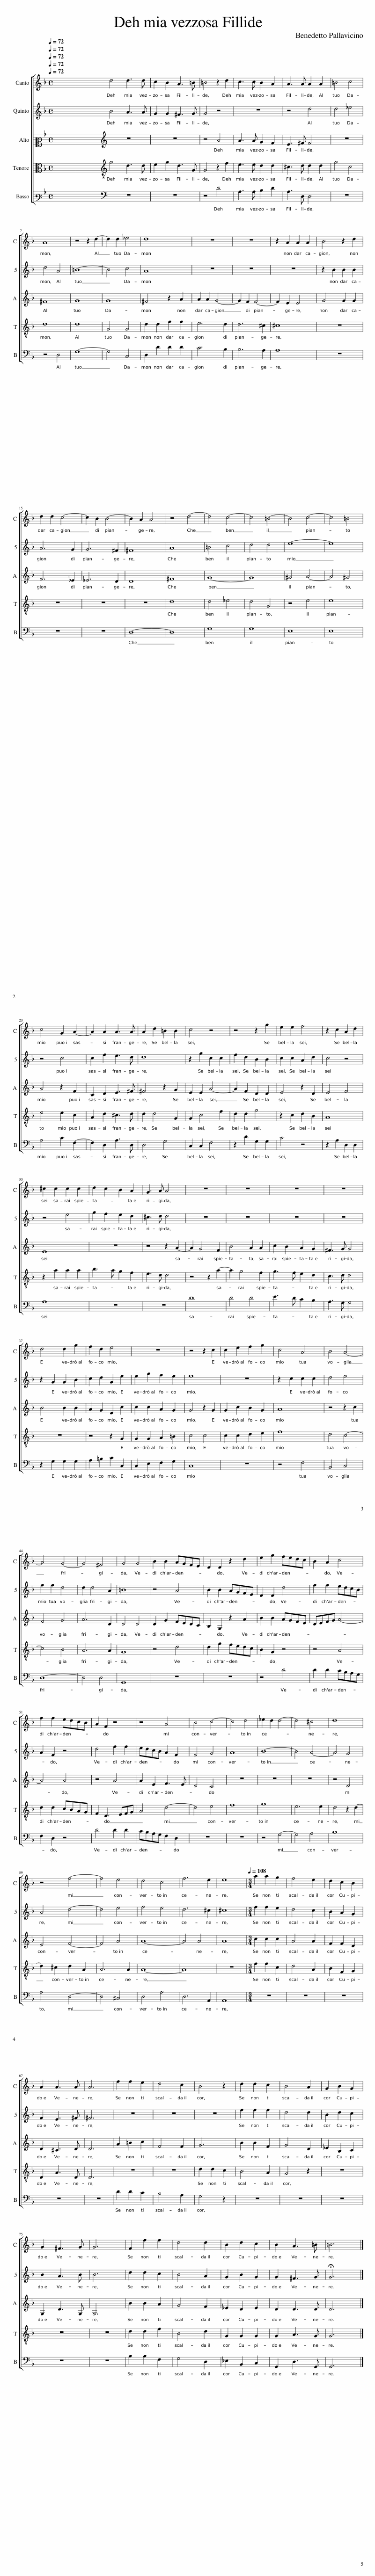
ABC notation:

X:1
%%score [ 1 2 3 4 5 ]
L:1/8
Q:1/4=72
M:4/4
I:linebreak $
K:F
V:1 treble
V:2 treble
V:3 alto2
V:4 alto
V:5 bass3
V:1
 x8 | x8 | d4 d3 d | c2 B2 A3 =B | =B4 z2 d2 | %5
 c3 c B2 A2 | A3 A A2 A2 | =B4 c4 |$ A8 | z4 z2 d2- | %10
 d2 d2 _e4 | d8 | z8 | z8 | z2 A2 A2 A2 | %15
 B4 z2 d2 |$ d2 d2 c4- | c2 B2 B4- | B2 A2 A4 | z4 d4- | %20
 d4 c4- | c4 =B4- | B4 c4- | c4 =B4 |$ c4 G2 A2- | %25
 A2 A2 A3 A | A2 d2 =B2 B2 | c4 z4 | z4 z2 g2 | e2 e2 f4 | %30
 z2 c2 A2 d2 |$ ^c2 c2 c2 c2 | d2 c2 B2 A2 | G3 A A4 | z8 | %35
 z8 | z8 | z8 |$ d4 d2 g2 | f2 d2 e4 | %40
 z8 | z4 z2 c2 | c2 e2 f2 g2 | c4 A4 | B4 A4- |$ %45
 A4 G4- | G4 ^F4 | G4 G4 | B2 B2 AGFE | D2 D2 z2 d2 | %50
 e2 g2 fedc | B2 A2 c4 |$ f2 f2 edcB | A2 F2 z4 | z4 A4 | %55
 B4 c4- | c4 d4 | _e2 d2 d4- | d4 ^c4 | d8 |$ %60
 z4 f4- | f4 e4 | d4 c4 | f6 e2 | e8 | %65
[M:3/4][Q:1/4=108] a2 a2 g2 | f4 e2 | d2 c2 B2 |$ A2 A3 A | A6 | %70
 f2 f2 e2 | d4 c2 | B4 z2 | d2 d2 c2 | B4 A2 | %75
 G2 B2 G2 |$ G2 ^F3 G | G6 | F2 f2 f2 | d4 d2 | %80
 B2 d2 c2 | B2 A3 =B | =B6 |] %83
V:2
 x8 | x8 | B4 A3 A | G2 G2 ^F3 G | G4 z4 | %5
 z8 | z4 d4 | d4 _e4 |$ d4 A4 | =B8- | %10
 B4 c4 | A8 | z8 | z8 | z8 | %15
 z2 B2 B2 B2 |$ A6 G2 | G6 ^F2 | ^F8 | A8 | %20
 =B4 c4 | d4 d4 | e8- | e8 |$ z4 c4 | %25
 c2 f2 e3 d | d8 | z2 g2 c2 c2 | f2 d2 B2 B2 | c2 c2 A2 d2 | %30
 c4 z4 |$ z4 e4 | g2 f2 e2 d2 | ^c3 d d4 | z8 | %35
 z8 | z8 | z8 |$ z2 G2 G2 B2 | c2 d2 G2 e2 | %40
 e2 g2 f2 e2 | e8 | z8 | z2 c2 c2 c2 | d4 e4 |$ %45
 f2 f2 d4 | d2 d4 A2 | =B8 | z4 A4 | B2 B2 AGFE | %50
 D2 D2 d4 | f2 f2 edcB |$ A2 F2 z4 | d4 f2 f2 | edcB A2 F2 | %55
 F4 G4 | A8 | B8- | B4 A4- | A4 G4 |$ %60
 A4 d4- | d4 e4 | f4 e4 | d6 ^c2 | ^c8 | %65
[M:3/4] f2 f2 e2 | d4 c2 | B2 A2 G2 |$ F2 E3 ^F | ^F6 | %70
 z6 | z6 | z6 | f2 f2 f2 | d4 d2 | %75
 B2 d2 c2 |$ B2 A3 B | B6 | d2 d2 c2 | B4 A2 | %80
 G2 B2 G2 | G2 ^F3 G | !fermata!G6 |] %83
V:3
 x8 | x8 | z8 | z8 | z4 A4 | %5
 A3 A G2 F2 | E3 ^F F4 | z8 |$ ^F8 | G8 | %10
 G8 | ^F4 z2 A2 | A2 A2 G4- | G2 F2 F4- | F2 E2 E4 | %15
 G4 G2 G2 |$ F6 _E2 | _E6 D2 | D8 | ^F8 | %20
 G8- | G8 | ^G4 A4- | A4 ^G4 |$ A4 z2 F2 | %25
 C2 D2 E3 ^F | ^F4 z2 G2 | E2 E2 A4- | A2 F2 D2 D2 | E4 z2 D2 | %30
 E4 F4 |$ E8 | z8 | z4 z2 A2- | A2 G4 F2 | %35
 B4 A2 A2 | c2 B2 A2 G2 | ^F3 G G4 |$ B4 B2 B2 | A2 G2 E2 c2 | %40
 c2 c2 A2 G2 | G4 z2 G2 | G2 c2 B2 G2 | A8 | z4 z2 c2 |$ %45
 F4 G4 | A6 D2 | D4 D4 | D2 G2 FEDC | B,2 G,2 z2 A2 | %50
 B2 B2 AGFE | DEFG A4- |$ A4 A4 | z4 A4 | A2 E2 F3 E | %55
 D4 C4 | z8 | z8 | z8 | z4 D4 |$ %60
 E4 F4- | F4 A4 | A8- | A4 A4 | A8 | %65
[M:3/4] c2 c2 c2 | A4 A2 | F2 F2 D2 |$ D2 ^C3 D | D6 | %70
 A2 =B2 c2 | F4 F2 | G6 | B2 B2 F2 | G4 D2 | %75
 _E2 B,2 C2 |$ G,2 D3 G, | G,6 | B2 B2 A2 | G4 F2 | %80
 _E2 D2 E2 | D2 D3 D | D6 |] %83
V:4
 x8 | x8 | G4 D3 D | E2 G2 D3 G, | G,4 z2 F2 | %5
 E3 E D2 D2 | ^C3 D D2 D2 | G4 C4 |$ D8 | D8 | %10
 G,4 G,4 | D2 D2 F2 F2 | E6 D2 | D6 ^C2 | ^C8 | %15
 z8 |$ z8 | z8 | z8 | D8 | %20
 D4 _E4 | D4 G,4 | z4 E4 | E8 |$ E4 E2 C2 | %25
 A,2 D2 ^C3 D | D2 D4 G,2 | G,2 C4 F2 | D2 D2 G4 | z2 C2 D2 B,2 | %30
 A,8 |$ z2 A2 A2 A2 | B3 A G2 F2 | E3 D D4 | z4 z2 A2- | %35
 A2 G4 F2 | G3 F E2 D2 | C3 D D4 |$ z8 | z4 z2 G,2 | %40
 G,2 G,2 A,2 =B,2 | C4 C4 | C2 C2 D2 E2 | F8 | D4 C4- |$ %45
 C4 B,4 | A,6 A,2 | G,8 | z4 D4 | D2 G2 FEDC | %50
 B,2 G,2 z4 | z4 A,4 |$ D2 D2 CB,A,G, | F,2 D,3 E,F,G, | A,4 D4- | %55
 D4 E4 | F8 | G8 | E6 E2 | D4 z2 D2- |$ %60
 D2 ^C2 D2 A,2 | A,6 A,2 | A,8- | A,8 | z8 | %65
[M:3/4] F2 F2 C2 | D4 A,2 | B,2 F,2 G,2 |$ D,2 A,3 D, | D,6 | %70
 z6 | z6 | D2 D2 C2 | B,4 A,2 | G,4 z2 | %75
 z6 |$ z6 | z6 | D2 D2 F2 | B,4 D2 | %80
 G,2 G,2 G,2 | G,2 A,3 G, | G,6 |] %83
V:5
 x8 | x8 | z8 | z8 | z4 D4 | %5
 A,3 A, B,2 D2 | A,3 D, D,4 | z8 |$ z4 D,4 | G,8- | %10
 G,4 C,4 | D,2 D2 D2 D2 | C6 B,2 | B,6 A,2 | A,8 | %15
 z8 |$ z8 | z8 | D,8- | D,8 | %20
 G,8 | G,8 | E,8 | E,8 |$ A,4 C2 F,2- | %25
 F,2 D,2 A,3 D, | D,4 G,4 | C,2 C,2 F,4 | z2 D2 G,2 G,2 | C4 z4 | %30
 z2 A,2 D,2 D,2 |$ A,8 | z8 | z8 | D8 | %35
 D4 D4 | E3 D C2 B,2 | A,3 G, G,4 |$ z2 G,2 G,2 G,2 | A,2 =B,2 C2 C,2 | %40
 C,2 E,2 F,2 G,2 | C,8 | z8 | z4 F,4 | B,,4 C,4 |$ %45
 D,8- | D,4 D,4 | G,,8 | z8 | z8 | %50
 z4 D4 | D2 D2 CB,A,G, |$ F,2 D,2 z4 | D4 D2 D2 | CB,A,G, F,2 D,2 | %55
 z8 | z8 | z4 G,4- | G,4 A,4 | B,8 |$ %60
 A,4 D,4- | D,4 ^C,4 | D,4 A,4 | D,6 A,,2 | A,,8 | %65
[M:3/4] z6 | z6 | z6 |$ z6 | z6 | %70
 D2 D2 C2 | B,4 A,2 | G,4 z2 | z6 | z6 | %75
 z6 |$ z6 | z6 | B,2 B,2 F,2 | G,4 D,2 | %80
 _E,2 B,,2 C,2 | G,,2 D,3 G,, | G,,6 |] %83
